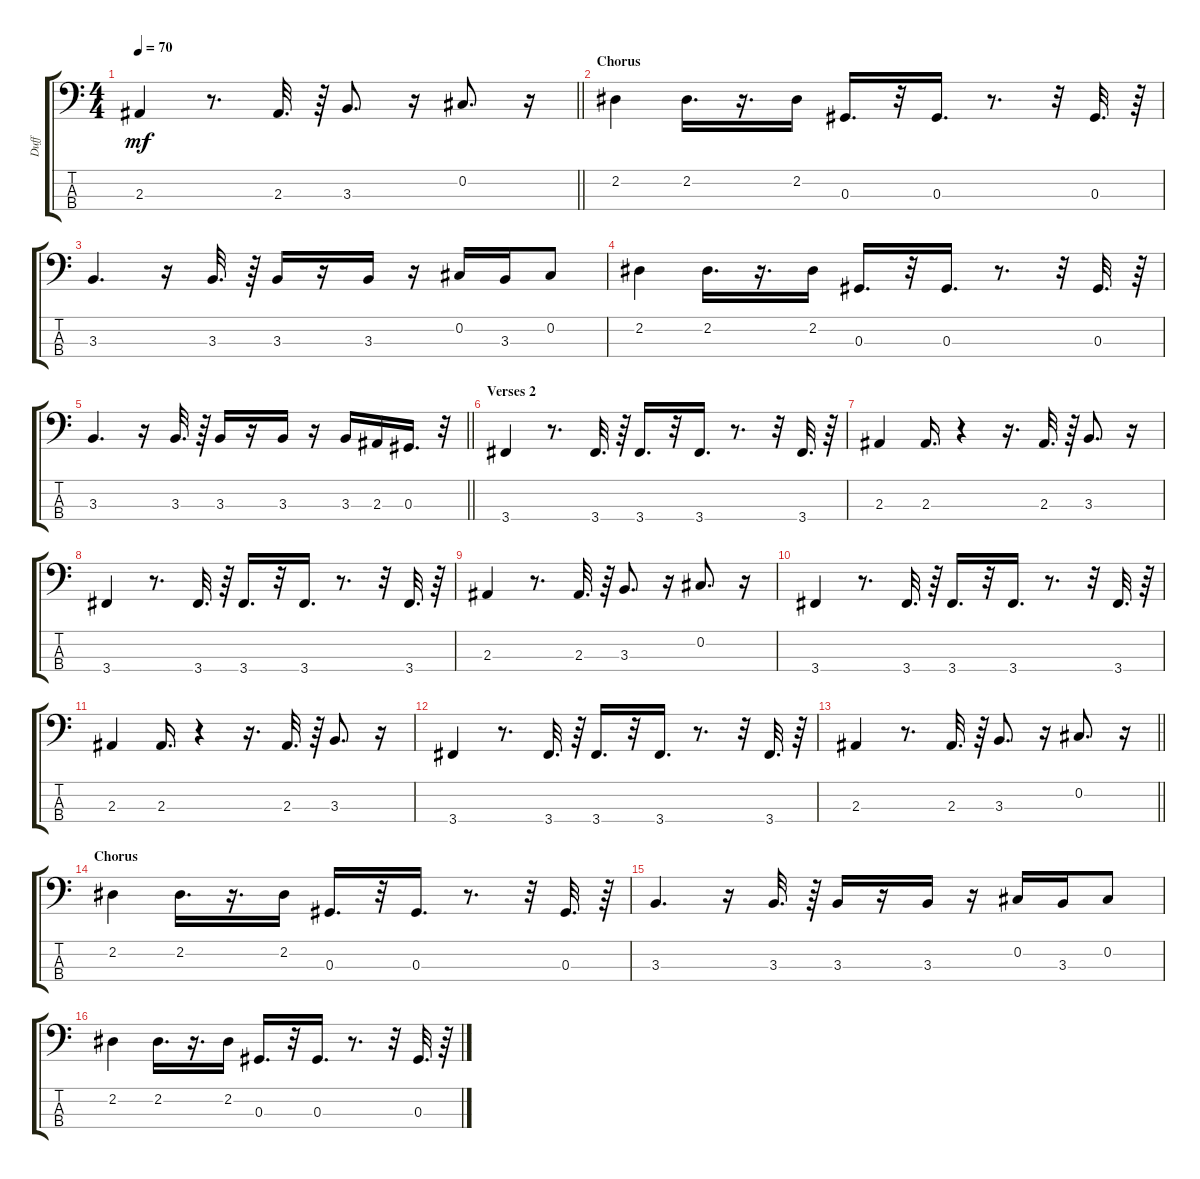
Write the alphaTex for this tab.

\track ("Duff" "Duff") {instrument electricbasspick}
\staff {score tabs}
\tuning (Gb2 Db2 Ab1 Eb1) {hide}
\ts (4 4)
\tempo 70
\clef f4
\barLineRight lightlight
\ks c
2.3.4{dy mf} r.8{d} 2.3.32{d} r.64 3.3.8{d} r.16 0.2.8{d} r.16 |
\section ("" "Chorus")
2.2.4 2.2.16{d} r.16{d} 2.2.16 0.3.16{d} r.32 0.3.16{d} r.8{d} r.32 0.3.32{d} r.64 |
3.3.4{d} r.16 3.3.32{d} r.64 3.3.16 r.16 3.3.16 r.16 0.2.16 3.3.16 0.2.8 |
2.2.4 2.2.16{d} r.16{d} 2.2.16 0.3.16{d} r.32 0.3.16{d} r.8{d} r.32 0.3.32{d} r.64 |
\barLineRight lightlight
3.3.4{d} r.16 3.3.32{d} r.64 3.3.16 r.16 3.3.16 r.16 3.3.16 2.3.16 0.3.16{d} r.32 |
\section ("" "Verses 2")
3.4.4 r.8{d} 3.4.32{d} r.64 3.4.16{d} r.32 3.4.16{d} r.8{d} r.32 3.4.32{d} r.64 |
2.3.4 2.3.16{d} r.4 r.16{d} 2.3.32{d} r.64 3.3.8{d} r.16 |
3.4.4 r.8{d} 3.4.32{d} r.64 3.4.16{d} r.32 3.4.16{d} r.8{d} r.32 3.4.32{d} r.64 |
2.3.4 r.8{d} 2.3.32{d} r.64 3.3.8{d} r.16 0.2.8{d} r.16 |
3.4.4 r.8{d} 3.4.32{d} r.64 3.4.16{d} r.32 3.4.16{d} r.8{d} r.32 3.4.32{d} r.64 |
2.3.4 2.3.16{d} r.4 r.16{d} 2.3.32{d} r.64 3.3.8{d} r.16 |
3.4.4 r.8{d} 3.4.32{d} r.64 3.4.16{d} r.32 3.4.16{d} r.8{d} r.32 3.4.32{d} r.64 |
\barLineRight lightlight
2.3.4 r.8{d} 2.3.32{d} r.64 3.3.8{d} r.16 0.2.8{d} r.16 |
\section ("" "Chorus")
2.2.4 2.2.16{d} r.16{d} 2.2.16 0.3.16{d} r.32 0.3.16{d} r.8{d} r.32 0.3.32{d} r.64 |
3.3.4{d} r.16 3.3.32{d} r.64 3.3.16 r.16 3.3.16 r.16 0.2.16 3.3.16 0.2.8 |
2.2.4 2.2.16{d} r.16{d} 2.2.16 0.3.16{d} r.32 0.3.16{d} r.8{d} r.32 0.3.32{d} r.64
